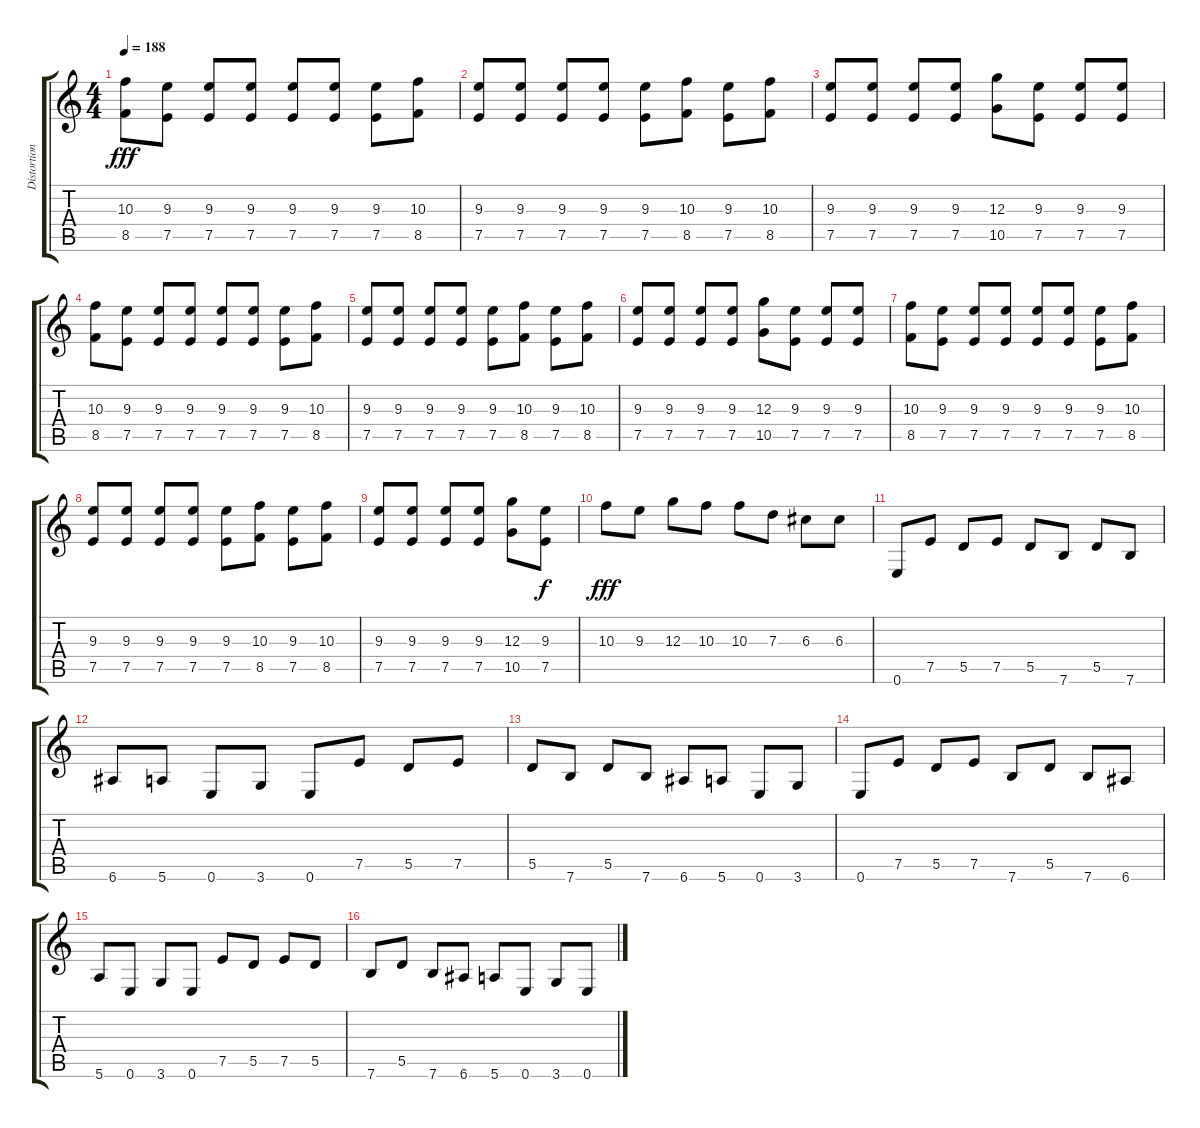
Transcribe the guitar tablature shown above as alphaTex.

\track ("Distortion Guitar" "Distortion") {instrument distortionguitar}
\staff {score tabs}
\tuning (E4 B3 G3 D3 A2 E2) {hide}
\ts (4 4)
\tempo 188
\clef g2
\ks c
(10.3 8.5).8{dy fff} (9.3 7.5).8 (9.3 7.5).8 (9.3 7.5).8 (9.3 7.5).8 (9.3 7.5).8 (9.3 7.5).8 (10.3 8.5).8 |
(9.3 7.5).8 (9.3 7.5).8 (9.3 7.5).8 (9.3 7.5).8 (9.3 7.5).8 (10.3 8.5).8 (9.3 7.5).8 (10.3 8.5).8 |
(9.3 7.5).8 (9.3 7.5).8 (9.3 7.5).8 (9.3 7.5).8 (12.3 10.5).8 (9.3 7.5).8 (9.3 7.5).8 (9.3 7.5).8 |
(10.3 8.5).8 (9.3 7.5).8 (9.3 7.5).8 (9.3 7.5).8 (9.3 7.5).8 (9.3 7.5).8 (9.3 7.5).8 (10.3 8.5).8 |
(9.3 7.5).8 (9.3 7.5).8 (9.3 7.5).8 (9.3 7.5).8 (9.3 7.5).8 (10.3 8.5).8 (9.3 7.5).8 (10.3 8.5).8 |
(9.3 7.5).8 (9.3 7.5).8 (9.3 7.5).8 (9.3 7.5).8 (12.3 10.5).8 (9.3 7.5).8 (9.3 7.5).8 (9.3 7.5).8 |
(10.3 8.5).8 (9.3 7.5).8 (9.3 7.5).8 (9.3 7.5).8 (9.3 7.5).8 (9.3 7.5).8 (9.3 7.5).8 (10.3 8.5).8 |
(9.3 7.5).8 (9.3 7.5).8 (9.3 7.5).8 (9.3 7.5).8 (9.3 7.5).8 (10.3 8.5).8 (9.3 7.5).8 (10.3 8.5).8 |
(9.3 7.5).8 (9.3 7.5).8 (9.3 7.5).8 (9.3 7.5).8 (12.3 10.5).8 (9.3 7.5).8{dy f} |
10.3.8{dy fff} 9.3.8 12.3.8 10.3.8 10.3.8 7.3.8 6.3.8 6.3.8 |
0.6.8 7.5.8 5.5.8 7.5.8 5.5.8 7.6.8 5.5.8 7.6.8 |
6.6.8 5.6.8 0.6.8 3.6.8 0.6.8 7.5.8 5.5.8 7.5.8 |
5.5.8 7.6.8 5.5.8 7.6.8 6.6.8 5.6.8 0.6.8 3.6.8 |
0.6.8 7.5.8 5.5.8 7.5.8 7.6.8 5.5.8 7.6.8 6.6.8 |
5.6.8 0.6.8 3.6.8 0.6.8 7.5.8 5.5.8 7.5.8 5.5.8 |
7.6.8 5.5.8 7.6.8 6.6.8 5.6.8 0.6.8 3.6.8 0.6.8
